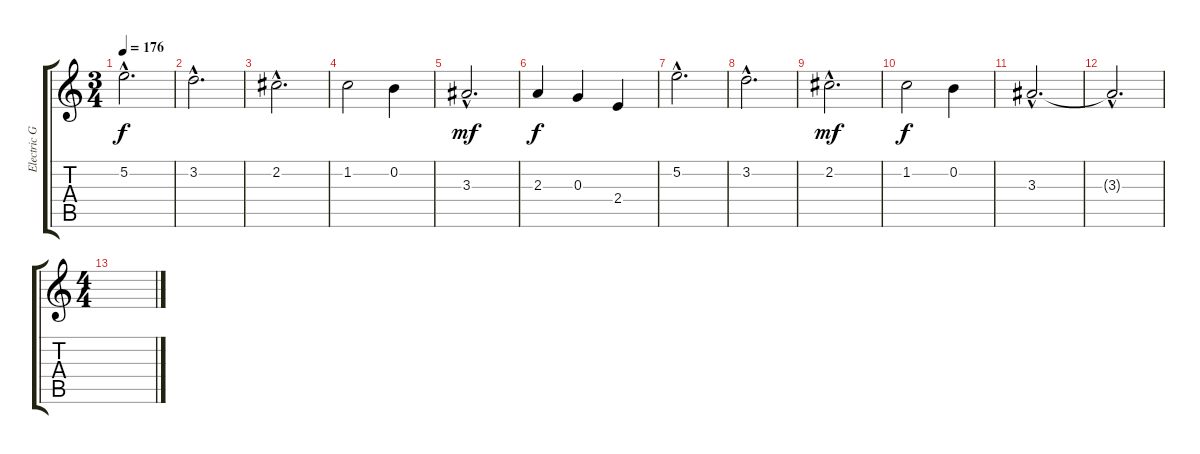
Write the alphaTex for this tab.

\track ("Electric Guitar 2" "Electric G") {instrument distortionguitar}
\staff {score tabs}
\tuning (E4 B3 G3 D3 A2 E2) {hide}
\ts (3 4)
\tempo 176
\clef g2
\ks c
5.2{hac}.2{d dy f} |
3.2{hac}.2{d} |
2.2{hac}.2{d} |
1.2.2 0.2.4 |
3.3{hac}.2{d dy mf} |
2.3.4{dy f} 0.3.4 2.4.4 |
5.2{hac}.2{d} |
3.2{hac}.2{d} |
2.2{hac}.2{d dy mf} |
1.2.2{dy f} 0.2.4 |
3.3{hac}.2{d} |
3.3{hac t}.2{d} |
\ts (4 4)
